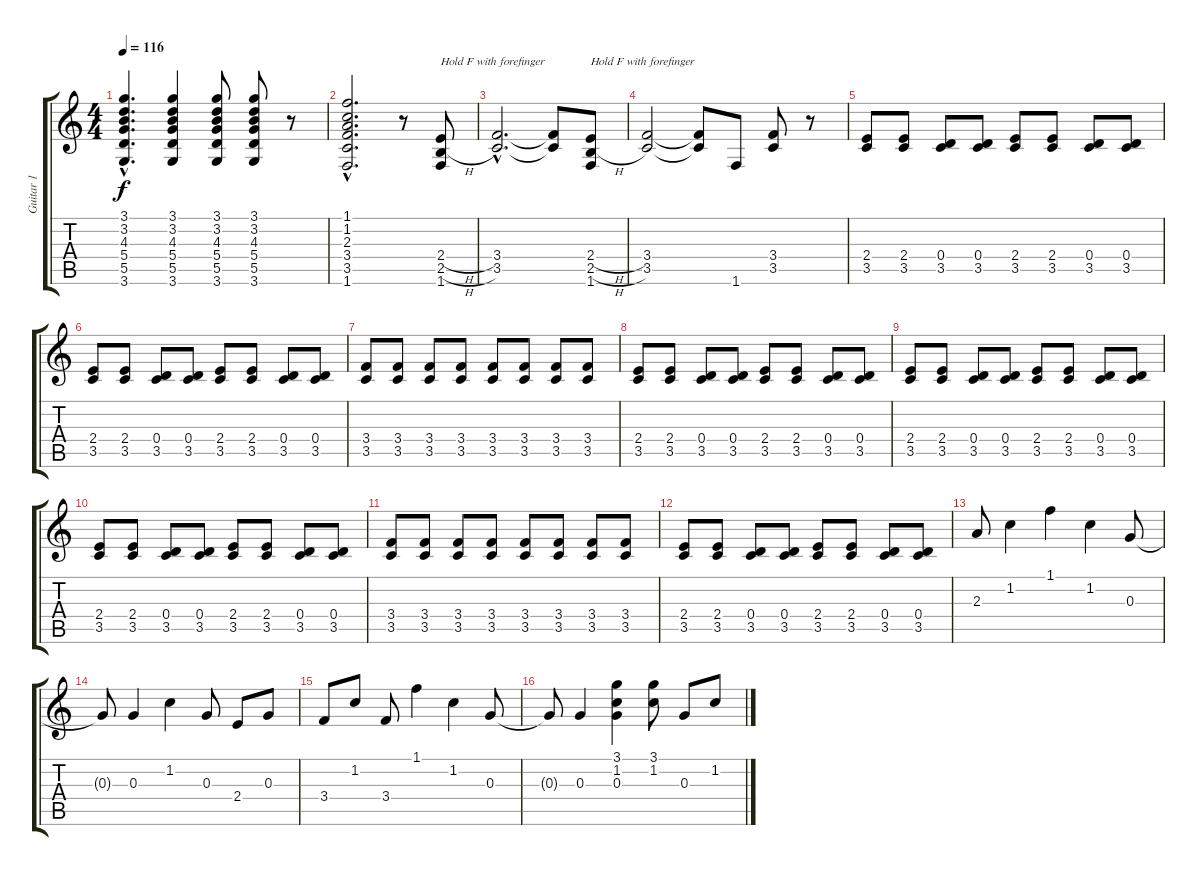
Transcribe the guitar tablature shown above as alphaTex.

\track ("Guitar 1" "Guitar 1") {instrument electricguitarclean}
\staff {score tabs}
\tuning (E4 B3 G3 D3 A2 E2) {hide}
\ts (4 4)
\tempo 116
\clef g2
\ks c
(3.1{hac} 3.2{hac} 4.3{hac} 5.4{hac} 5.5{hac} 3.6{hac}).4{d dy f} (3.1 3.2 4.3 5.4 5.5 3.6).4 (3.1 3.2 4.3 5.4 5.5 3.6).8 (3.1 3.2 4.3 5.4 5.5 3.6).8 r.8 |
(1.1{hac} 1.2{hac} 2.3{hac} 3.4{hac} 3.5{hac} 1.6{hac}).2{d} r.8 (2.4{h} 2.5{h} 1.6).8{txt "Hold F with forefinger"} |
(3.4{hac} 3.5{hac}).2{d} (3.4{t} 3.5{t}).8 (2.4{h} 2.5{h} 1.6).8{txt "Hold F with forefinger"} |
(3.4 3.5).2 (3.4{t} 3.5{t}).8 1.6.8 (3.4 3.5).8 r.8 |
(2.4 3.5).8 (2.4 3.5).8 (0.4 3.5).8 (0.4 3.5).8 (2.4 3.5).8 (2.4 3.5).8 (0.4 3.5).8 (0.4 3.5).8 |
(2.4 3.5).8 (2.4 3.5).8 (0.4 3.5).8 (0.4 3.5).8 (2.4 3.5).8 (2.4 3.5).8 (0.4 3.5).8 (0.4 3.5).8 |
(3.4 3.5).8 (3.4 3.5).8 (3.4 3.5).8 (3.4 3.5).8 (3.4 3.5).8 (3.4 3.5).8 (3.4 3.5).8 (3.4 3.5).8 |
(2.4 3.5).8 (2.4 3.5).8 (0.4 3.5).8 (0.4 3.5).8 (2.4 3.5).8 (2.4 3.5).8 (0.4 3.5).8 (0.4 3.5).8 |
(2.4 3.5).8 (2.4 3.5).8 (0.4 3.5).8 (0.4 3.5).8 (2.4 3.5).8 (2.4 3.5).8 (0.4 3.5).8 (0.4 3.5).8 |
(2.4 3.5).8 (2.4 3.5).8 (0.4 3.5).8 (0.4 3.5).8 (2.4 3.5).8 (2.4 3.5).8 (0.4 3.5).8 (0.4 3.5).8 |
(3.4 3.5).8 (3.4 3.5).8 (3.4 3.5).8 (3.4 3.5).8 (3.4 3.5).8 (3.4 3.5).8 (3.4 3.5).8 (3.4 3.5).8 |
(2.4 3.5).8 (2.4 3.5).8 (0.4 3.5).8 (0.4 3.5).8 (2.4 3.5).8 (2.4 3.5).8 (0.4 3.5).8 (0.4 3.5).8 |
2.3.8 1.2.4 1.1.4 1.2.4 0.3.8 |
0.3{t}.8 0.3.4 1.2.4 0.3.8 2.4.8 0.3.8 |
3.4.8 1.2.8 3.4.8 1.1.4 1.2.4 0.3.8 |
0.3{t}.8 0.3.4 (3.1 1.2 0.3).4 (3.1 1.2).8 0.3.8 1.2.8
